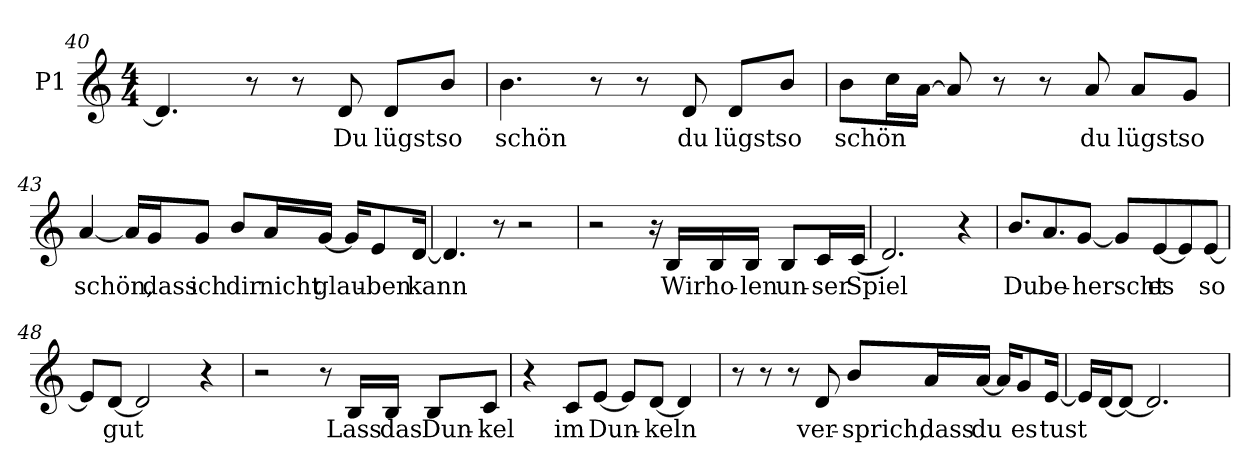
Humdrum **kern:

**kern	**text
*part1	*part1
*staff1	*staff1
*I"P1	*
!!LO:LB:g=z
*clefG2	*
*k[]	*
*C:	*
*M4/4	*
=40	=40
4.di/]	.
8r	.
8r	.
!	!LO:LY:b:color=#000000
8di/	Du
!	!LO:LY:b:color=#000000
8di/L	lügst
!	!LO:LY:b:color=#000000
8bi/J	so
=41	=41
!	!LO:LY:b:color=#000000
4.bi\	schön
8r	.
8r	.
!	!LO:LY:b:color=#000000
8di/	du
!	!LO:LY:b:color=#000000
8di/L	lügst
!	!LO:LY:b:color=#000000
8bi/J	so
=42	=42
!	!LO:LY:b:color=#000000
8bi\L	schön
16cci\L	.
[>16ai\JJ	.
8ai/]	.
8r	.
8r	.
!	!LO:LY:b:color=#000000
8ai/	du
!	!LO:LY:b:color=#000000
8ai/L	lügst
!	!LO:LY:b:color=#000000
8gi/J	so
!!LO:LB:g=z
=43	=43
!	!LO:LY:b:color=#000000
[<4ai/	schön,
16ai/LL]	.
!	!LO:LY:b:color=#000000
16gi/J	dass
!	!LO:LY:b:color=#000000
8gi/J	ich
!	!LO:LY:b:color=#000000
8bi/L	dir
!	!LO:LY:b:color=#000000
16ai/L	nicht
!	!LO:LY:b:color=#000000
[<16gi/JJ	glau-
16gi/KL]	.
!	!LO:LY:b:color=#000000
8ei/	-ben
!	!LO:LY:b:color=#000000
[<16di/Jk	kann
=44	=44
4.di/]	.
8r	.
2r	.
=45	=45
2r	.
16r	.
!	!LO:LY:b:color=#000000
16Bi/LL	Wir
!	!LO:LY:b:color=#000000
16Bi/	ho-
!	!LO:LY:b:color=#000000
16Bi/JJ	-len
!	!LO:LY:b:color=#000000
8Bi/L	un-
!	!LO:LY:b:color=#000000
16ci/L	-ser
!	!LO:LY:b:color=#000000
(16ci/JJ	Spiel
!!LO:LB:g=z
=46	=46
2.di/)	.
4r	.
=47	=47
!	!LO:LY:b:color=#000000
8.bi/L	Du
!	!LO:LY:b:color=#000000
8.ai/	be-
!	!LO:LY:b:color=#000000
[<8gi/J	-herscht
8gi/L]	.
!	!LO:LY:b:color=#000000
[<8ei/	es
8ei/]	.
!	!LO:LY:b:color=#000000
[<8ei/J	so
=48	=48
8ei/L]	.
!	!LO:LY:b:color=#000000
[<8di/J	gut
2di/]	.
4r	.
=49	=49
2r	.
8r	.
!	!LO:LY:b:color=#000000
16Bi/LL	Lass
!	!LO:LY:b:color=#000000
16Bi/JJ	das
!	!LO:LY:b:color=#000000
8Bi/L	Dun-
!	!LO:LY:b:color=#000000
8ci/J	-kel
!!LO:LB:g=z
=50	=50
4r	.
!	!LO:LY:b:color=#000000
8ci/L	im
!	!LO:LY:b:color=#000000
[<8ei/J	Dun-
8ei/L]	.
!	!LO:LY:b:color=#000000
[<8di/J	-keln
4di/]	.
=51	=51
8r	.
8r	.
8r	.
!	!LO:LY:b:color=#000000
8di/	ver-
!	!LO:LY:b:color=#000000
8bi/L	-sprich,
!	!LO:LY:b:color=#000000
16ai/L	dass
!	!LO:LY:b:color=#000000
[<16ai/JJ	du
16ai/KL]	.
!	!LO:LY:b:color=#000000
8gi/	es
!	!LO:LY:b:color=#000000
[<16ei/Jk	tust
=52	=52
16ei/LL]	.
[<16di/J	.
8di/J_<	.
2.di/]	.
=	=
*-	*-
